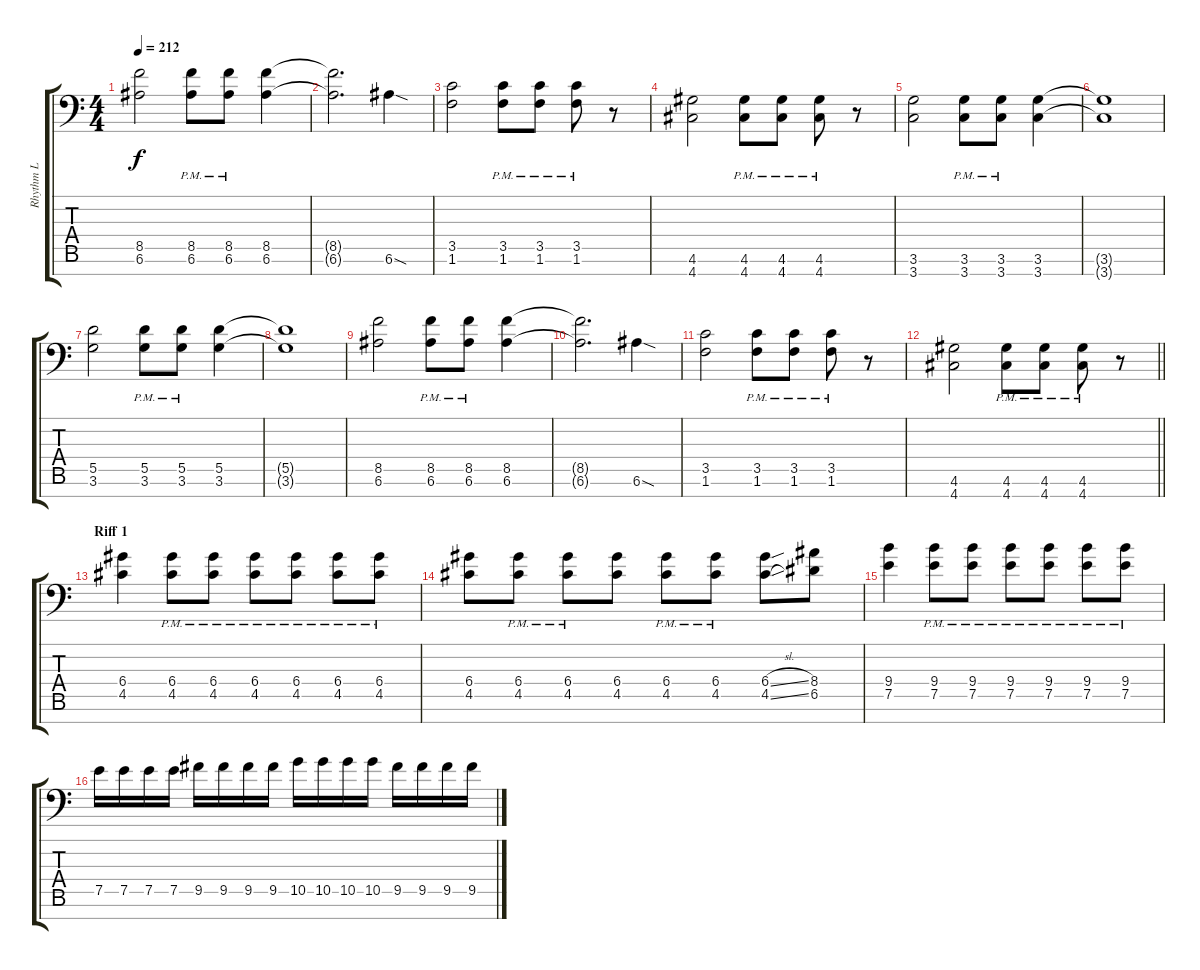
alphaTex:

\track ("Rhythm L" "Rhythm L") {instrument distortionguitar}
\staff {score tabs}
\tuning (E4 B3 G3 D3 A2 E2 A1) {hide}
\ts (4 4)
\tempo 212
\clef f4
\ks c
(8.5 6.6).2{dy f} (8.5{pm} 6.6{pm}).8 (8.5{pm} 6.6{pm}).8 (8.5 6.6).4 |
(8.5{t} 6.6{t}).2{d} 6.6{sod}.4 |
(3.5 1.6).2 (3.5{pm} 1.6{pm}).8 (3.5{pm} 1.6{pm}).8 (3.5{pm} 1.6{pm}).8 r.8 |
(4.6 4.7).2 (4.6{pm} 4.7{pm}).8 (4.6{pm} 4.7{pm}).8 (4.6{pm} 4.7{pm}).8 r.8 |
(3.6 3.7).2 (3.6{pm} 3.7{pm}).8 (3.6{pm} 3.7{pm}).8 (3.6 3.7).4 |
(3.6{t} 3.7{t}).1 |
(5.5 3.6).2 (5.5{pm} 3.6{pm}).8 (5.5{pm} 3.6{pm}).8 (5.5 3.6).4 |
(5.5{t} 3.6{t}).1 |
(8.5 6.6).2 (8.5{pm} 6.6{pm}).8 (8.5{pm} 6.6{pm}).8 (8.5 6.6).4 |
(8.5{t} 6.6{t}).2{d} 6.6{sod}.4 |
(3.5 1.6).2 (3.5{pm} 1.6{pm}).8 (3.5{pm} 1.6{pm}).8 (3.5{pm} 1.6{pm}).8 r.8 |
\barLineRight lightlight
(4.6 4.7).2 (4.6{pm} 4.7{pm}).8 (4.6{pm} 4.7{pm}).8 (4.6{pm} 4.7{pm}).8 r.8 |
\section ("" "Riff 1")
(6.4 4.5).4 (6.4{pm} 4.5{pm}).8 (6.4{pm} 4.5{pm}).8 (6.4{pm} 4.5{pm}).8 (6.4{pm} 4.5{pm}).8 (6.4{pm} 4.5{pm}).8 (6.4{pm} 4.5{pm}).8 |
(6.4 4.5).8 (6.4{pm} 4.5{pm}).8 (6.4{pm} 4.5{pm}).8 (6.4 4.5).8 (6.4{pm} 4.5{pm}).8 (6.4{pm} 4.5{pm}).8 (6.4{sl} 4.5{sl}).8 (8.4 6.5).8 |
(9.4 7.5).4 (9.4{pm} 7.5{pm}).8 (9.4{pm} 7.5{pm}).8 (9.4{pm} 7.5{pm}).8 (9.4{pm} 7.5{pm}).8 (9.4{pm} 7.5{pm}).8 (9.4{pm} 7.5{pm}).8 |
7.5.16 7.5.16 7.5.16 7.5.16 9.5.16 9.5.16 9.5.16 9.5.16 10.5.16 10.5.16 10.5.16 10.5.16 9.5.16 9.5.16 9.5.16 9.5.16
